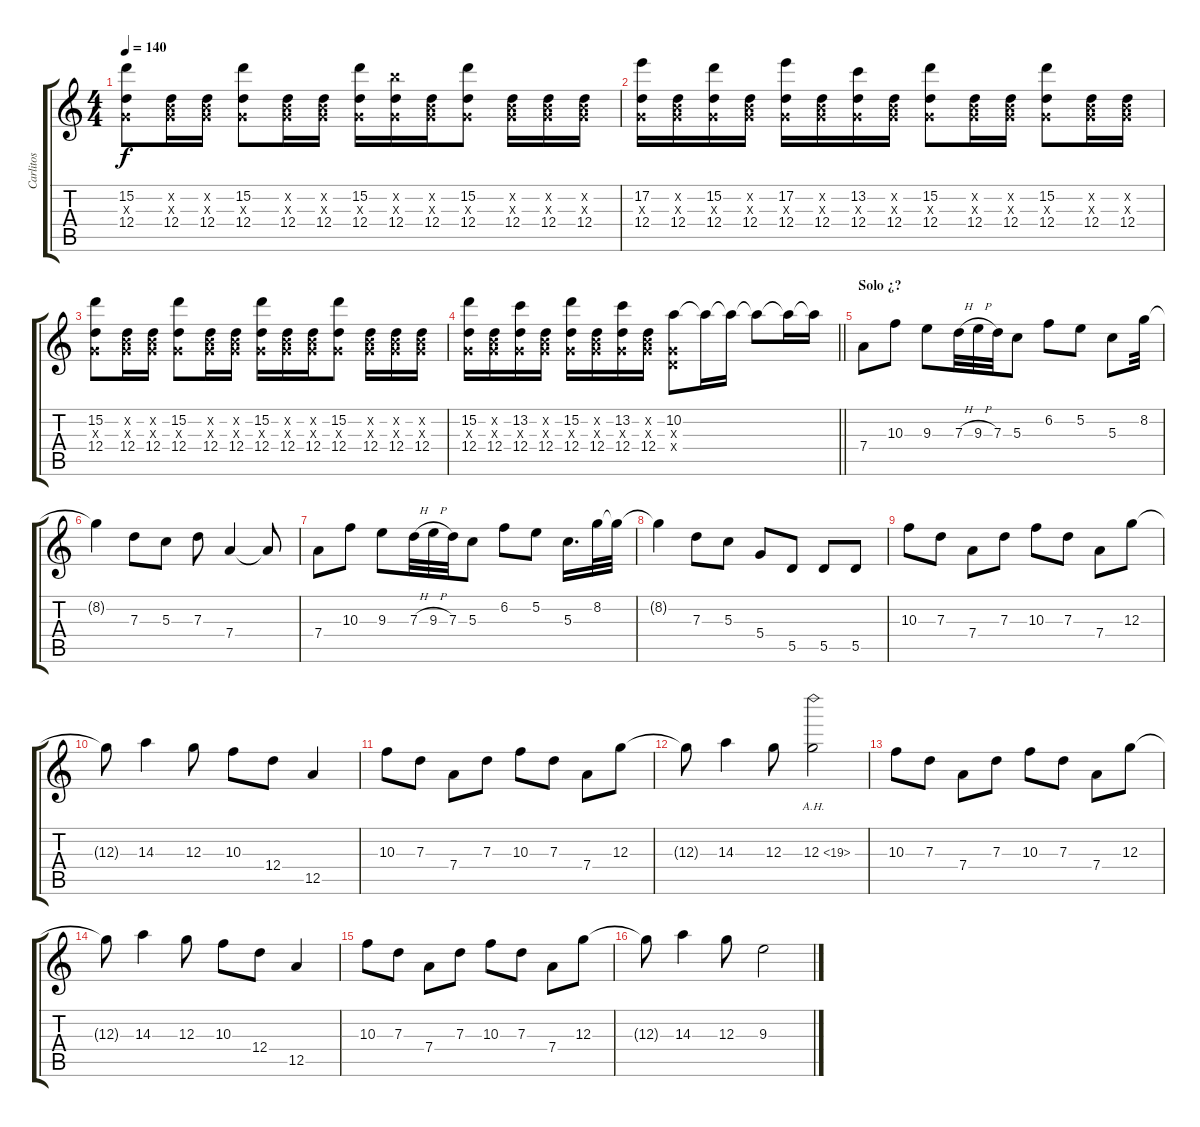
\track ("Carlitos" "Carlitos") {instrument overdrivenguitar}
\staff {score tabs}
\tuning (E4 B3 G3 D3 A2 E2) {hide}
\ts (4 4)
\tempo 140
\clef g2
\ks c
(15.2 0.3{x} 12.4).8{dy f} (0.2{x} 0.3{x} 12.4).16 (0.2{x} 0.3{x} 12.4).16 (15.2 0.3{x} 12.4).8 (0.2{x} 0.3{x} 12.4).16 (0.2{x} 0.3{x} 12.4).16 (15.2 0.3{x} 12.4).16 (12.2{x} 0.3{x} 12.4).16 (0.2{x} 0.3{x} 12.4).16 (15.2 0.3{x} 12.4).8 (0.2{x} 0.3{x} 12.4).16 (0.2{x} 0.3{x} 12.4).16 (0.2{x} 0.3{x} 12.4).16 |
(17.2 0.3{x} 12.4).16 (0.2{x} 0.3{x} 12.4).16 (15.2 0.3{x} 12.4).16 (0.2{x} 0.3{x} 12.4).16 (17.2 0.3{x} 12.4).16 (0.2{x} 0.3{x} 12.4).16 (13.2 0.3{x} 12.4).16 (0.2{x} 0.3{x} 12.4).16 (15.2 0.3{x} 12.4).8 (0.2{x} 0.3{x} 12.4).16 (0.2{x} 0.3{x} 12.4).16 (15.2 0.3{x} 12.4).8 (0.2{x} 0.3{x} 12.4).16 (0.2{x} 0.3{x} 12.4).16 |
(15.2 0.3{x} 12.4).8 (0.2{x} 0.3{x} 12.4).16 (0.2{x} 0.3{x} 12.4).16 (15.2 0.3{x} 12.4).8 (0.2{x} 0.3{x} 12.4).16 (0.2{x} 0.3{x} 12.4).16 (15.2 0.3{x} 12.4).16 (0.2{x} 0.3{x} 12.4).16 (0.2{x} 0.3{x} 12.4).16 (15.2 0.3{x} 12.4).8 (0.2{x} 0.3{x} 12.4).16 (0.2{x} 0.3{x} 12.4).16 (0.2{x} 0.3{x} 12.4).16 |
\barLineRight lightlight
(15.2 0.3{x} 12.4).16 (0.2{x} 0.3{x} 12.4).16 (13.2 0.3{x} 12.4).16 (0.2{x} 0.3{x} 12.4).16 (15.2 0.3{x} 12.4).16 (0.2{x} 0.3{x} 12.4).16 (13.2 0.3{x} 12.4).16 (0.2{x} 0.3{x} 12.4).16 (10.2 0.3{x} 0.4{x}).8 10.2{t}.16 10.2{t}.16 10.2{t}.8 10.2{t}.16 10.2{t}.16 |
\section ("" "Solo ¿?")
7.4.8 10.3.8 9.3.8 7.3{h}.32 9.3{h}.32 7.3.32 5.3.8 6.2.8 5.2.8 5.3.8 8.2.32 |
8.2{t}.4 7.3.8 5.3.8 7.3.8 7.4.4 7.4{t}.8 |
7.4.8 10.3.8 9.3.8 7.3{h}.32 9.3{h}.32 7.3.32 5.3.8 6.2.8 5.2.8 5.3.16{d} 8.2.32 8.2{t}.32 |
8.2{t}.4 7.3.8 5.3.8 5.4.8 5.5.8 5.5.8 5.5.8 |
10.3.8 7.3.8 7.4.8 7.3.8 10.3.8 7.3.8 7.4.8 12.3.8 |
12.3{t}.8 14.3.4 12.3.8 10.3.8 12.4.8 12.5.4 |
10.3.8 7.3.8 7.4.8 7.3.8 10.3.8 7.3.8 7.4.8 12.3.8 |
12.3{t}.8 14.3.4 12.3.8 12.3{ah 7}.2 |
10.3.8 7.3.8 7.4.8 7.3.8 10.3.8 7.3.8 7.4.8 12.3.8 |
12.3{t}.8 14.3.4 12.3.8 10.3.8 12.4.8 12.5.4 |
10.3.8 7.3.8 7.4.8 7.3.8 10.3.8 7.3.8 7.4.8 12.3.8 |
12.3{t}.8 14.3.4 12.3.8 9.3.2
